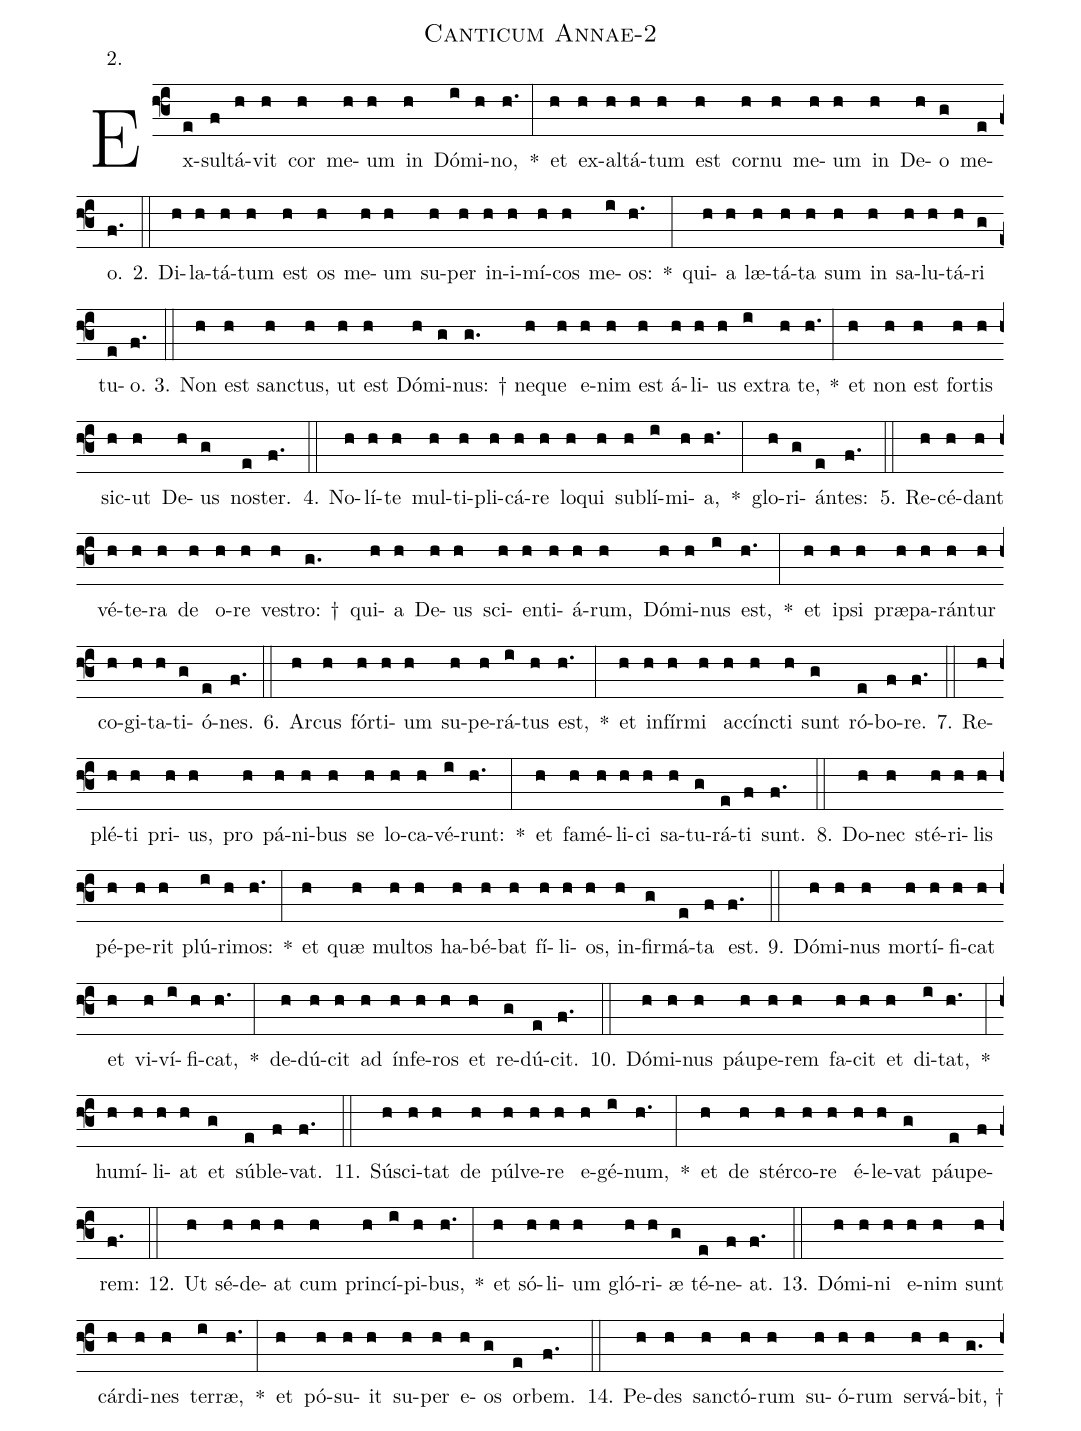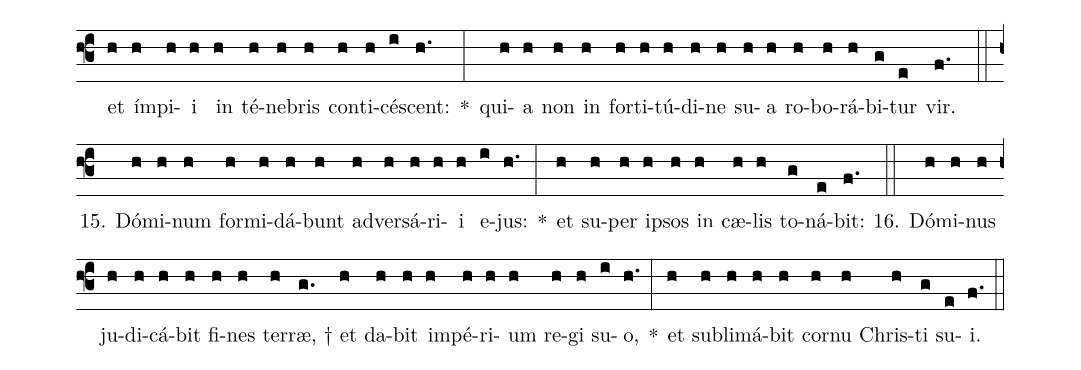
name: Canticum Annae-2;
annotation: 2.;
%%
(f3)Ex(e)sul(f)tá(h)vit(h) cor(h) me(h)um(h) in(h) Dó(i)mi(h)no,(h.) *(:) et(h) ex(h)al(h)tá(h)tum(h) est(h) cor(h)nu(h) me(h)um(h) in(h) De(h)o(g) me(e)o.(f.) (::)
2. Di(h)la(h)tá(h)tum(h) est(h) os(h) me(h)um(h) su(h)per(h) in(h)i(h)mí(h)cos(h) me(i)os:(h.) *(:) qui(h)a(h) læ(h)tá(h)ta(h) sum(h) in(h) sa(h)lu(h)tá(h)ri(g) tu(e)o.(f.) (::)
3. Non(h) est(h) sanc(h)tus,(h) ut(h) est(h) Dó(h)mi(g)nus: †(g.) ne(h)que(h) e(h)nim(h) est(h) á(h)li(h)us(h) ex(i)tra(h) te,(h.) *(:) et(h) non(h) est(h) for(h)tis(h) sic(h)ut(h) De(h)us(g) nos(e)ter.(f.) (::)
4. No(h)lí(h)te(h) mul(h)ti(h)pli(h)cá(h)re(h) lo(h)qui(h) sub(h)lí(i)mi(h)a,(h.) *(:) glo(h)ri(g)án(e)tes:(f.) (::)
5. Re(h)cé(h)dant(h) vé(h)te(h)ra(h) de(h) o(h)re(h) ves(h)tro: †(g.) qui(h)a(h) De(h)us(h) sci(h)en(h)ti(h)á(h)rum,(h) Dó(h)mi(h)nus(i) est,(h.) *(:) et(h) ip(h)si(h) præ(h)pa(h)rán(h)tur(h) co(h)gi(h)ta(h)ti(g)ó(e)nes.(f.) (::)
6. Ar(h)cus(h) fór(h)ti(h)um(h) su(h)pe(h)rá(i)tus(h) est,(h.) *(:) et(h) in(h)fír(h)mi(h) ac(h)cínc(h)ti(h) sunt(g) ró(e)bo(f)re.(f.) (::)
7. Re(h)plé(h)ti(h) pri(h)us,(h) pro(h) pá(h)ni(h)bus(h) se(h) lo(h)ca(h)vé(i)runt:(h.) *(:) et(h) fa(h)mé(h)li(h)ci(h) sa(h)tu(g)rá(e)ti(f) sunt.(f.) (::)
8. Do(h)nec(h) sté(h)ri(h)lis(h) pé(h)pe(h)rit(h) plú(i)ri(h)mos:(h.) *(:) et(h) quæ(h) mul(h)tos(h) ha(h)bé(h)bat(h) fí(h)li(h)os,(h) in(h)fir(g)má(e)ta(f) est.(f.) (::)
9. Dó(h)mi(h)nus(h) mor(h)tí(h)fi(h)cat(h) et(h) vi(h)ví(i)fi(h)cat,(h.) *(:) de(h)dú(h)cit(h) ad(h) ín(h)fe(h)ros(h) et(h) re(g)dú(e)cit.(f.) (::)
10. Dó(h)mi(h)nus(h) páu(h)pe(h)rem(h) fa(h)cit(h) et(h) di(i)tat,(h.) *(:) hu(h)mí(h)li(h)at(h) et(g) súb(e)le(f)vat.(f.) (::)
11. Sú(h)sci(h)tat(h) de(h) púl(h)ve(h)re(h) e(h)gé(i)num,(h.) *(:) et(h) de(h) stér(h)co(h)re(h) é(h)le(h)vat(g) páu(e)pe(f)rem:(f.) (::)
12. Ut(h) sé(h)de(h)at(h) cum(h) prin(h)cí(i)pi(h)bus,(h.) *(:) et(h) só(h)li(h)um(h) gló(h)ri(h)æ(g) té(e)ne(f)at.(f.) (::)
13. Dó(h)mi(h)ni(h) e(h)nim(h) sunt(h) cár(h)di(h)nes(h) ter(i)ræ,(h.) *(:) et(h) pó(h)su(h)it(h) su(h)per(h) e(h)os(g) or(e)bem.(f.) (::)
14. Pe(h)des(h) sanc(h)tó(h)rum(h) su(h)ó(h)rum(h) ser(h)vá(h)bit, †(g.) et(h) ím(h)pi(h)i(h) in(h) té(h)ne(h)bris(h) con(h)ti(h)cé(i)scent:(h.) *(:) qui(h)a(h) non(h) in(h) for(h)ti(h)tú(h)di(h)ne(h) su(h)a(h) ro(h)bo(h)rá(h)bi(g)tur(e) vir.(f.) (::)
15. Dó(h)mi(h)num(h) for(h)mi(h)dá(h)bunt(h) ad(h)ver(h)sá(h)ri(h)i(h) e(i)jus:(h.) *(:) et(h) su(h)per(h) ip(h)sos(h) in(h) cæ(h)lis(h) to(g)ná(e)bit:(f.) (::)
16. Dó(h)mi(h)nus(h) ju(h)di(h)cá(h)bit(h) fi(h)nes(h) ter(h)ræ, †(g.) et(h) da(h)bit(h) im(h)pé(h)ri(h)um(h) re(h)gi(h) su(i)o,(h.) *(:) et(h) sub(h)li(h)má(h)bit(h) cor(h)nu(h) Chris(h)ti(g) su(e)i.(f.) (::)
